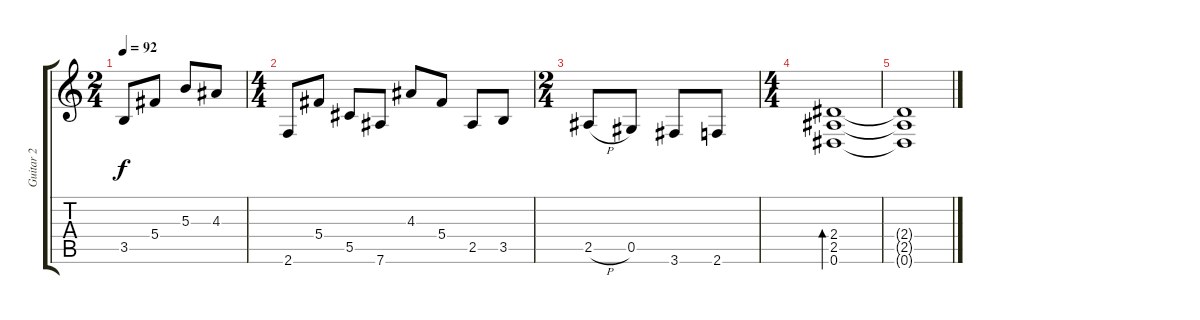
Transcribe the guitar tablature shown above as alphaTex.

\track ("Guitar 2" "Guitar 2") {instrument electricguitarclean}
\staff {score tabs}
\tuning (Eb4 Bb3 Gb3 Db3 Ab2 Eb2) {hide}
\ts (2 4)
\tempo 92
\clef g2
\ks c
3.5.8{dy f} 5.4.8 5.3.8 4.3.8 |
\ts (4 4)
2.6.8 5.4.8 5.5.8 7.6.8 4.3.8 5.4.8 2.5.8 3.5.8 |
\ts (2 4)
2.5{h}.8 0.5.8 3.6.8 2.6.8 |
\ts (4 4)
(2.4 2.5 0.6).1{bd 480} |
(2.4{t} 2.5{t} 0.6{t}).1
